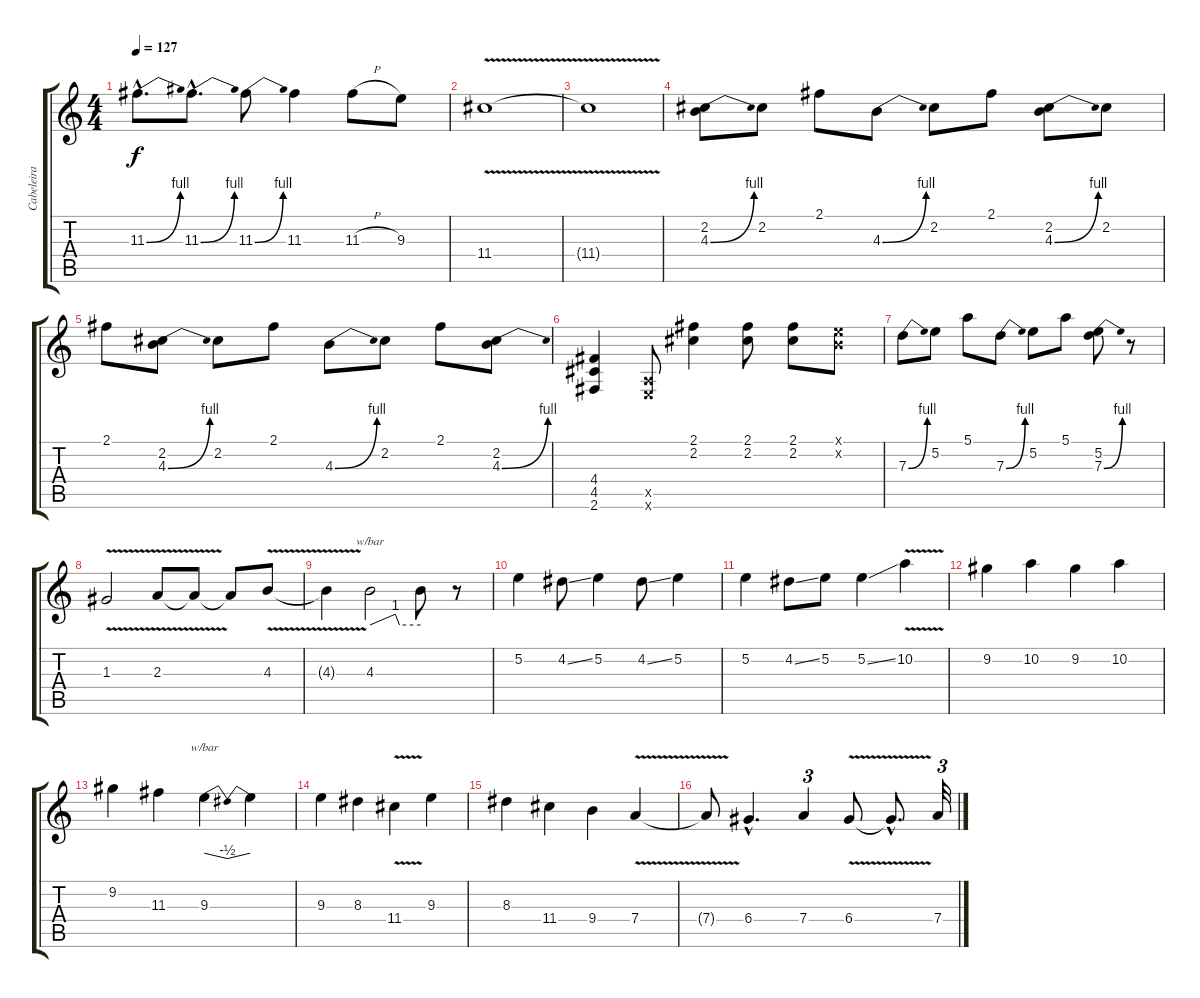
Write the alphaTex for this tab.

\track ("Cabeleira" "Cabeleira") {instrument overdrivenguitar}
\staff {score tabs}
\tuning (E4 B3 G3 D3 A2 E2) {hide}
\ts (4 4)
\tempo 127
\clef g2
\ks c
11.3{be (bend 0 0 60 4) hac}.8{d dy f} 11.3{be (bend 0 0 60 4) hac}.8{d} 11.3{be (bend 0 0 60 4)}.8 11.3.4 11.3{h}.8 9.3.8 |
11.4{v}.1 |
11.4{t}.1 |
(2.2 4.3{be (bend 0 0 60 4)}).8 2.2.8 2.1.8 4.3{be (bend 0 0 60 4)}.8 2.2.8 2.1.8 (2.2 4.3{be (bend 0 0 60 4)}).8 2.2.8 |
2.1.8 (2.2 4.3{be (bend 0 0 60 4)}).8 2.2.8 2.1.8 4.3{be (bend 0 0 60 4)}.8 2.2.8 2.1.8 (2.2 4.3{be (bend 0 0 60 4)}).8 |
(4.4 4.5 2.6).4 (0.5{x} 0.6{x}).8 (2.1 2.2).4 (2.1 2.2).8 (2.1 2.2).8 (0.1{x} 0.2{x}).8 |
7.3{be (bend 0 0 60 4)}.8 5.2.8 5.1.8 7.3{be (bend 0 0 60 4)}.8 5.2.8 5.1.8 (5.2 7.3{be (bend 0 0 60 4)}).8 r.8 |
1.3{v}.2 2.3{v}.8 2.3{t}.8 2.3{t}.8 4.3{v}.8 |
4.3{t}.4 4.3.2{tbe (custom default 0 0 30 4 35 0 60 0)} 4.3{t}.8 r.8 |
5.2.4 4.2{ss}.8 5.2.4 4.2{ss}.8 5.2.4 |
5.2.4 4.2{ss}.8 5.2.8 5.2{ss}.4 10.2{v}.4 |
9.2.4 10.2.4 9.2.4 10.2.4 |
9.2.4 11.3.4 9.3.4{tbe (dip default 0 0 30 -2 60 0)} 9.3{t}.4 |
9.3.4 8.3.4 11.4{v}.4 9.3.4 |
8.3.4 11.4.4 9.4.4 7.4{v}.4 |
7.4{t}.8 6.4{hac}.4{d} 7.4.4{tu (3 2)} 6.4{v}.8 6.4{hac t}.8{d} 7.4.32{tu (3 2)}
